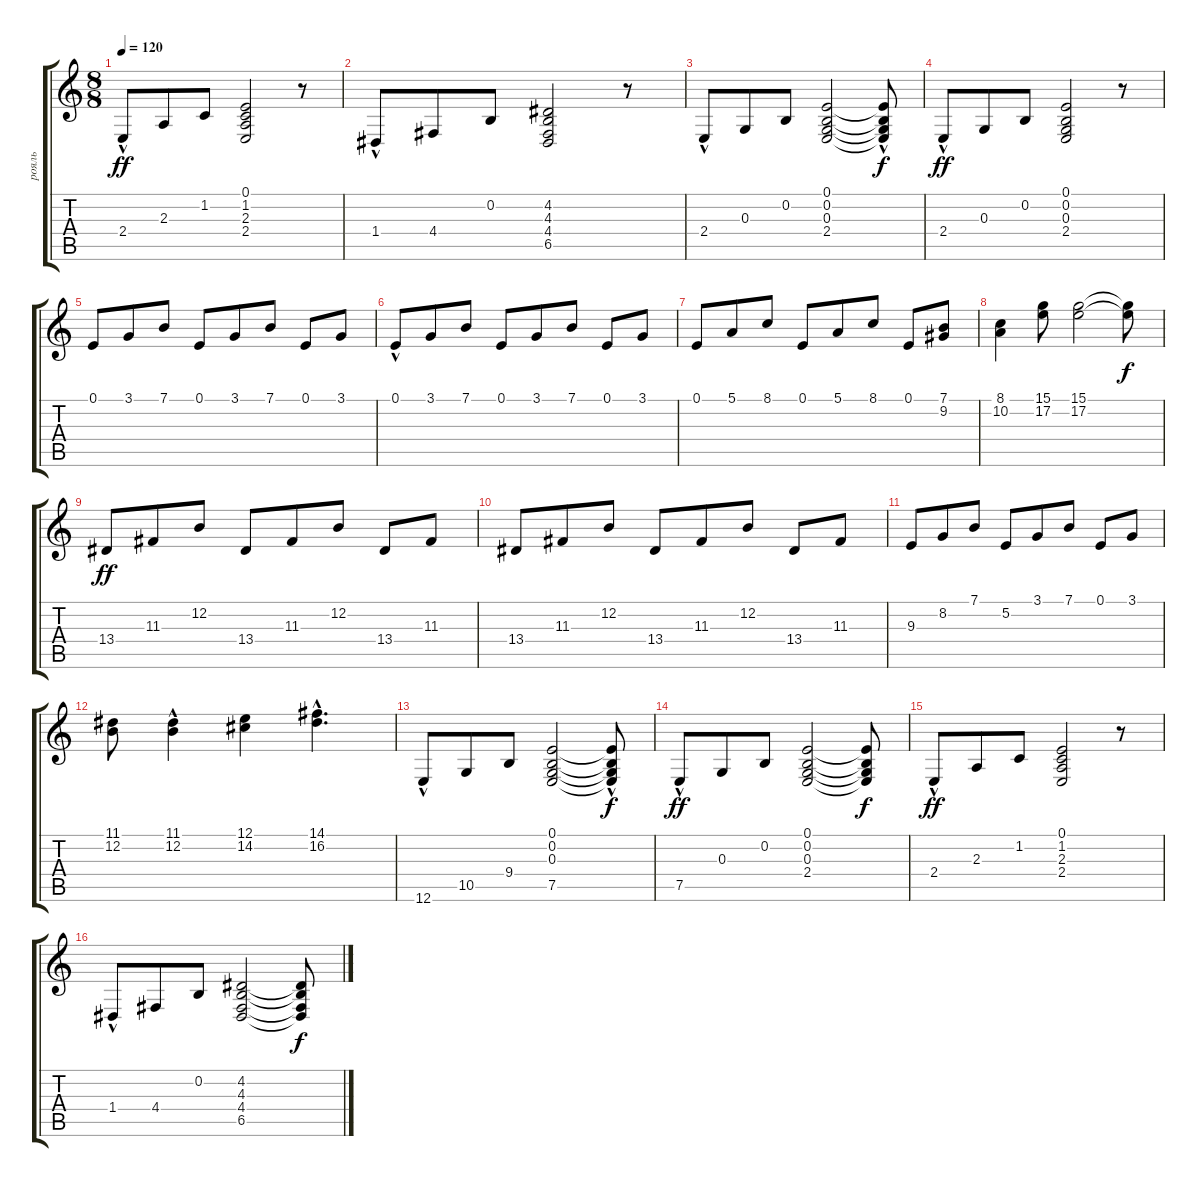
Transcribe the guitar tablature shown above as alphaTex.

\track ("рояль" "рояль") {instrument brightacousticpiano}
\staff {score tabs}
\tuning (E4 B3 G3 D3 A2 E2) {hide}
\ts (8 8)
\tempo 120
\clef g2
\ks c
2.4{hac}.8{dy ff} 2.3.8 1.2.8 (0.1 1.2 2.3 2.4).2 r.8 |
1.4{hac}.8 4.4.8 0.2.8 (4.2 4.3 4.4 6.5).2 r.8 |
2.4{hac}.8 0.3.8 0.2.8 (0.1 0.2 0.3 2.4).2 (0.1{t} 0.2{hac t} 0.3{t} 2.4{t}).8{dy f} |
2.4{hac}.8{dy ff} 0.3.8 0.2.8 (0.1 0.2 0.3 2.4).2 r.8 |
0.1.8 3.1.8 7.1.8 0.1.8 3.1.8 7.1.8 0.1.8 3.1.8 |
0.1{hac}.8 3.1.8 7.1.8 0.1.8 3.1.8 7.1.8 0.1.8 3.1.8 |
0.1.8 5.1.8 8.1.8 0.1.8 5.1.8 8.1.8 0.1.8 (7.1 9.2).8 |
(8.1 10.2).4 (15.1 17.2).8 (15.1 17.2).2 (15.1{t} 17.2{t}).8{dy f} |
13.4.8{dy ff} 11.3.8 12.2.8 13.4.8 11.3.8 12.2.8 13.4.8 11.3.8 |
13.4.8 11.3.8 12.2.8 13.4.8 11.3.8 12.2.8 13.4.8 11.3.8 |
9.3.8 8.2.8 7.1.8 5.2.8 3.1.8 7.1.8 0.1.8 3.1.8 |
(11.1 12.2).8 (11.1 12.2{hac}).4 (12.1 14.2).4 (14.1{hac} 16.2{hac}).4{d} |
12.6{hac}.8 10.5.8 9.4.8 (0.1 0.2 0.3 7.5).2 (0.1{t} 0.2{hac t} 0.3{t} 7.5{t}).8{dy f} |
7.5{hac}.8{dy ff} 0.3.8 0.2.8 (0.1 0.2 0.3 2.4).2 (0.1{t} 0.2{t} 0.3{t} 2.4{t}).8{dy f} |
2.4{hac}.8{dy ff} 2.3.8 1.2.8 (0.1 1.2 2.3 2.4).2 r.8 |
1.4{hac}.8 4.4.8 0.2.8 (4.2 4.3 4.4 6.5).2 (4.2{t} 4.3{t} 4.4{t} 6.5{t}).8{dy f}
